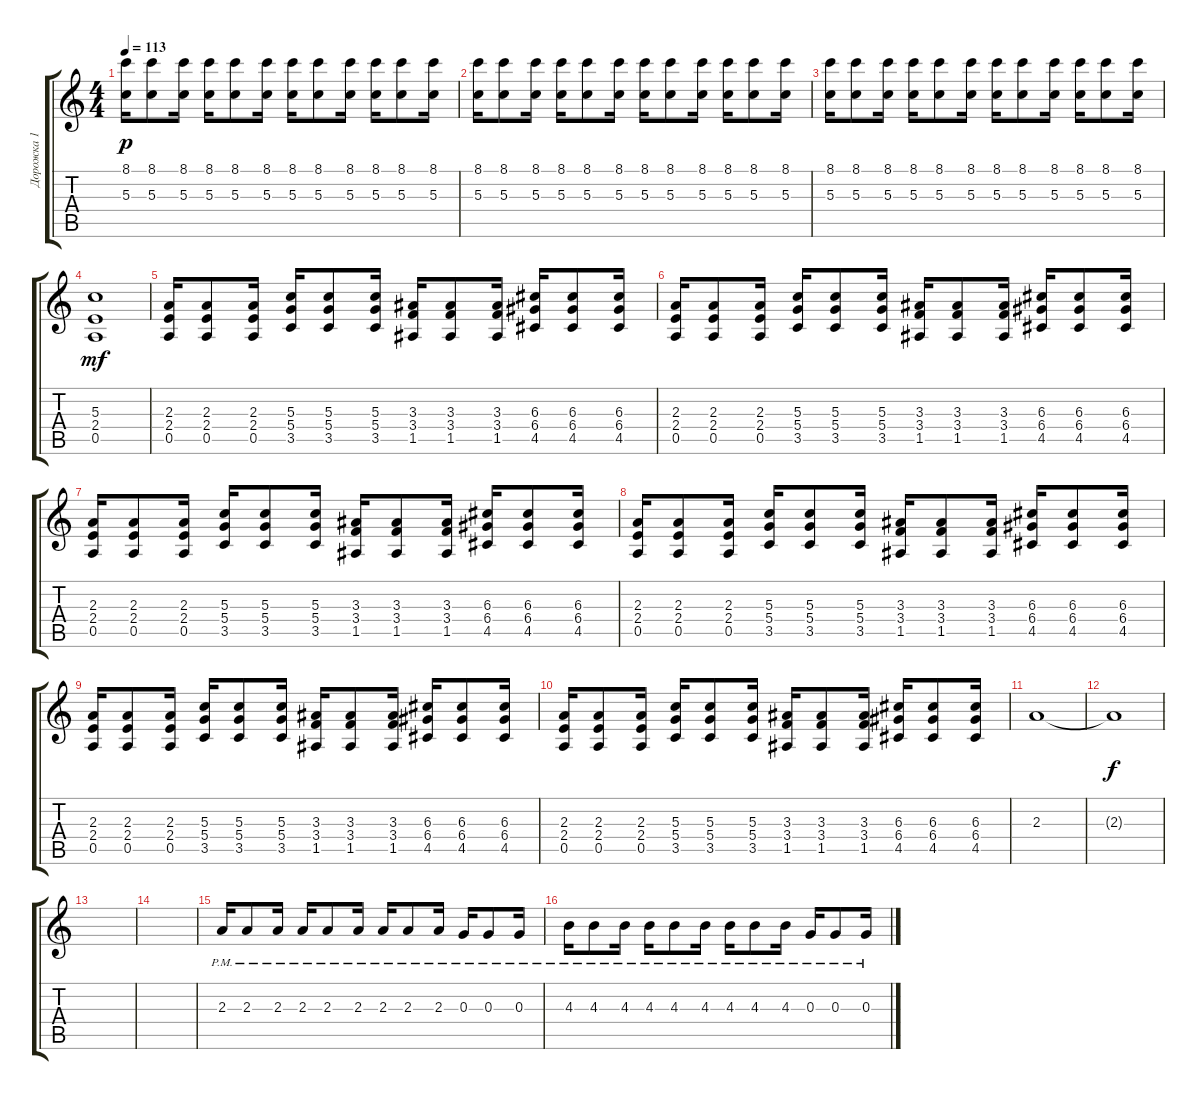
\track ("Дорожка 1" "Дорожка 1") {instrument distortionguitar}
\staff {score tabs}
\tuning (E4 B3 G3 D3 A2 D2) {hide}
\ts (4 4)
\tempo 113
\clef g2
\ks c
(8.1 5.3).16{dy p} (8.1 5.3).8 (8.1 5.3).16 (8.1 5.3).16 (8.1 5.3).8 (8.1 5.3).16 (8.1 5.3).16 (8.1 5.3).8 (8.1 5.3).16 (8.1 5.3).16 (8.1 5.3).8 (8.1 5.3).16 |
(8.1 5.3).16 (8.1 5.3).8 (8.1 5.3).16 (8.1 5.3).16 (8.1 5.3).8 (8.1 5.3).16 (8.1 5.3).16 (8.1 5.3).8 (8.1 5.3).16 (8.1 5.3).16 (8.1 5.3).8 (8.1 5.3).16 |
(8.1 5.3).16 (8.1 5.3).8 (8.1 5.3).16 (8.1 5.3).16 (8.1 5.3).8 (8.1 5.3).16 (8.1 5.3).16 (8.1 5.3).8 (8.1 5.3).16 (8.1 5.3).16 (8.1 5.3).8 (8.1 5.3).16 |
(5.3 2.4 0.5).1{dy mf} |
(2.3 2.4 0.5).16 (2.3 2.4 0.5).8 (2.3 2.4 0.5).16 (5.3 5.4 3.5).16 (5.3 5.4 3.5).8 (5.3 5.4 3.5).16 (3.3 3.4 1.5).16 (3.3 3.4 1.5).8 (3.3 3.4 1.5).16 (6.3 6.4 4.5).16 (6.3 6.4 4.5).8 (6.3 6.4 4.5).16 |
(2.3 2.4 0.5).16 (2.3 2.4 0.5).8 (2.3 2.4 0.5).16 (5.3 5.4 3.5).16 (5.3 5.4 3.5).8 (5.3 5.4 3.5).16 (3.3 3.4 1.5).16 (3.3 3.4 1.5).8 (3.3 3.4 1.5).16 (6.3 6.4 4.5).16 (6.3 6.4 4.5).8 (6.3 6.4 4.5).16 |
(2.3 2.4 0.5).16{balance 16} (2.3 2.4 0.5).8 (2.3 2.4 0.5).16 (5.3 5.4 3.5).16 (5.3 5.4 3.5).8 (5.3 5.4 3.5).16 (3.3 3.4 1.5).16 (3.3 3.4 1.5).8 (3.3 3.4 1.5).16 (6.3 6.4 4.5).16 (6.3 6.4 4.5).8 (6.3 6.4 4.5).16 |
(2.3 2.4 0.5).16 (2.3 2.4 0.5).8 (2.3 2.4 0.5).16 (5.3 5.4 3.5).16 (5.3 5.4 3.5).8 (5.3 5.4 3.5).16 (3.3 3.4 1.5).16 (3.3 3.4 1.5).8 (3.3 3.4 1.5).16 (6.3 6.4 4.5).16 (6.3 6.4 4.5).8 (6.3 6.4 4.5).16 |
(2.3 2.4 0.5).16 (2.3 2.4 0.5).8 (2.3 2.4 0.5).16 (5.3 5.4 3.5).16 (5.3 5.4 3.5).8 (5.3 5.4 3.5).16 (3.3 3.4 1.5).16 (3.3 3.4 1.5).8 (3.3 3.4 1.5).16 (6.3 6.4 4.5).16 (6.3 6.4 4.5).8 (6.3 6.4 4.5).16 |
(2.3 2.4 0.5).16 (2.3 2.4 0.5).8 (2.3 2.4 0.5).16 (5.3 5.4 3.5).16 (5.3 5.4 3.5).8 (5.3 5.4 3.5).16 (3.3 3.4 1.5).16 (3.3 3.4 1.5).8 (3.3 3.4 1.5).16 (6.3 6.4 4.5).16 (6.3 6.4 4.5).8 (6.3 6.4 4.5).16 |
2.3.1{volume 0} |
2.3{t}.1{dy f} |
|
|
2.3{pm}.16{volume 13 balance 0} 2.3{pm}.8 2.3{pm}.16 2.3{pm}.16 2.3{pm}.8 2.3{pm}.16 2.3{pm}.16 2.3{pm}.8 2.3{pm}.16 0.3{pm}.16 0.3{pm}.8 0.3{pm}.16 |
4.3{pm}.16 4.3{pm}.8 4.3{pm}.16 4.3{pm}.16 4.3{pm}.8 4.3{pm}.16 4.3{pm}.16 4.3{pm}.8 4.3{pm}.16 0.3{pm}.16 0.3{pm}.8 0.3{pm}.16
